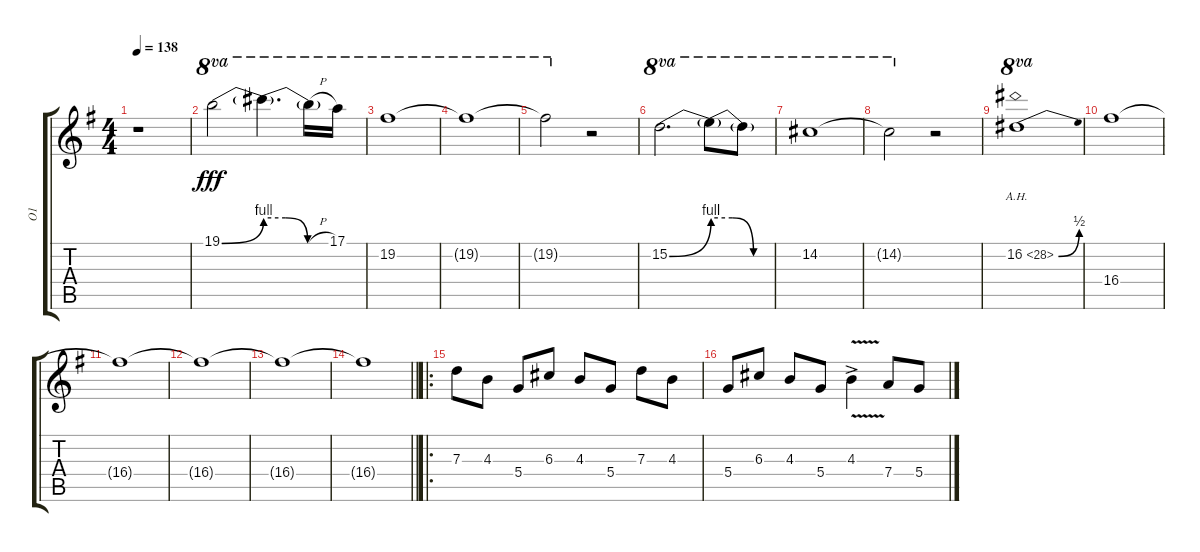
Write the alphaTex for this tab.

\track ("O1" "O1") {instrument overdrivenguitar}
\staff {score tabs}
\tuning (E4 B3 G3 D3 A2 E2) {hide}
\ts (4 4)
\tempo 138
\clef g2
\ks g
r.1{dy fff} |
19.1{be (bend 0 0 60 4)}.2{ot 8va} 19.1{be (custom 0 4 20 4 40 0 60 0) t}.4{d ot 8va} 19.1{h t}.16{ot 8va} 17.1.16{ot 8va} |
19.2.1{ot 8va} |
19.2{t}.1{ot 8va} |
19.2{t}.2{ot 8va} r.2 |
15.2{be (bend 0 0 60 4)}.2{d ot 8va} 15.2{be (custom 0 4 20 4 40 0 60 0) t}.8{ot 8va} 15.2{t}.8{ot 8va} |
14.2.1{ot 8va} |
14.2{t}.2{ot 8va} r.2 |
16.2{be (bend 0 0 60 2) ah 12}.1{ot 8va} |
16.4.1 |
16.4{t}.1 |
16.4{t}.1 |
16.4{t}.1 |
\barLineRight lightlight
16.4{t}.1 |
\ro
7.3.8 4.3.8 5.4.8 6.3.8 4.3.8 5.4.8 7.3.8 4.3.8 |
5.4.8 6.3.8 4.3.8 5.4.8 4.3{v ac}.4 7.4.8 5.4.8
